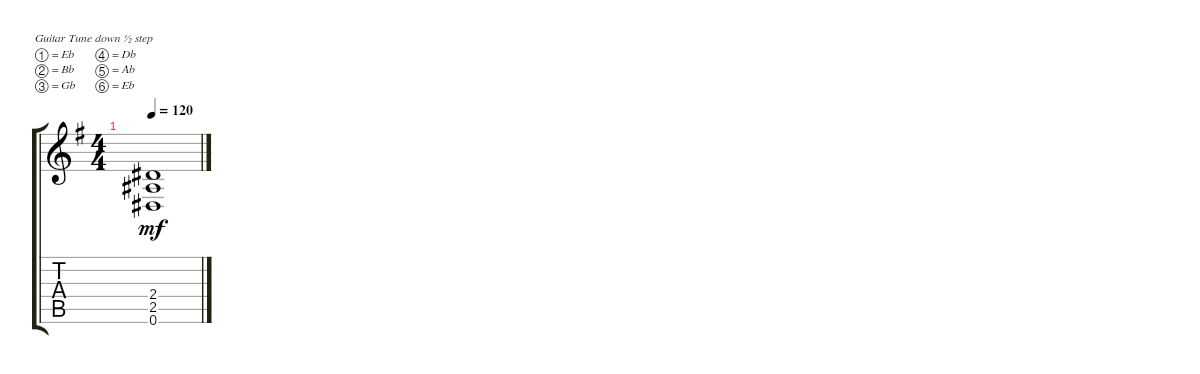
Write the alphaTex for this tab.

\defaultSystemsLayout 4
\bracketExtendMode groupsimilarinstruments
\singleTrackTrackNamePolicy hidden
\multiTrackTrackNamePolicy hidden
\firstSystemTrackNameOrientation horizontal
\otherSystemsTrackNameOrientation horizontal
\track ("Sergey Popov" "E-Gt") {instrument distortionguitar}
\staff {score tabs}
\tuning (Eb4 Bb3 Gb3 Db3 Ab2 Eb2)
\ts (4 4)
\tempo 120
\clef g2
\ks g
(2.4{t} 2.5{t} 0.6{t}).1{dy mf}
